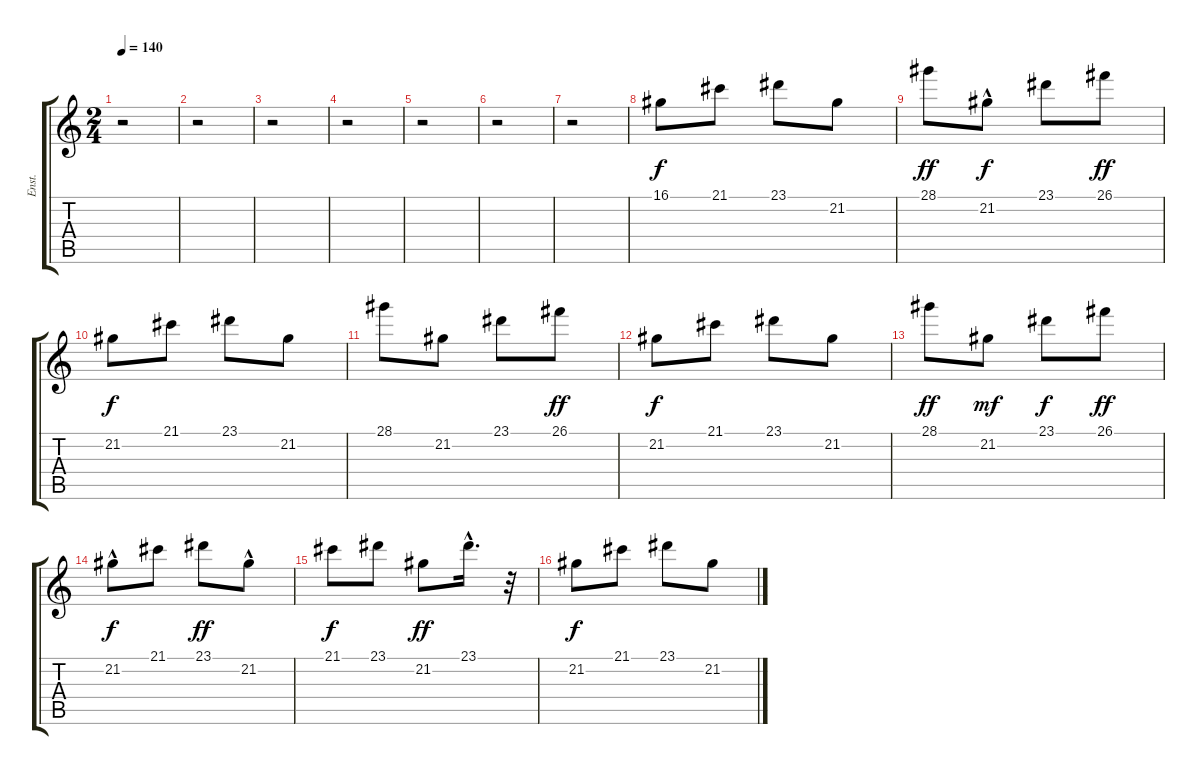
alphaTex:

\track ("Enst." "Enst.") {instrument synthstrings2}
\staff {score tabs}
\tuning (E4 B3 G3 D3 A2 E2) {hide}
\ts (2 4)
\tempo 140
\clef g2
\ks c
r.2{dy mf} |
r.2 |
r.2 |
r.2 |
r.2 |
r.2 |
r.2 |
16.1.8{dy f} 21.1.8 23.1.8 21.2.8 |
28.1.8{dy ff} 21.2{hac}.8{dy f} 23.1.8 26.1.8{dy ff} |
21.2.8{dy f} 21.1.8 23.1.8 21.2.8 |
28.1.8 21.2.8 23.1.8 26.1.8{dy ff} |
21.2.8{dy f} 21.1.8 23.1.8 21.2.8 |
28.1.8{dy ff} 21.2.8{dy mf} 23.1.8{dy f} 26.1.8{dy ff} |
21.2{hac}.8{dy f} 21.1.8 23.1.8{dy ff} 21.2{hac}.8 |
21.1.8{dy f} 23.1.8 21.2.8{dy ff} 23.1{hac}.16{d} r.32 |
21.2.8{dy f} 21.1.8 23.1.8 21.2.8
